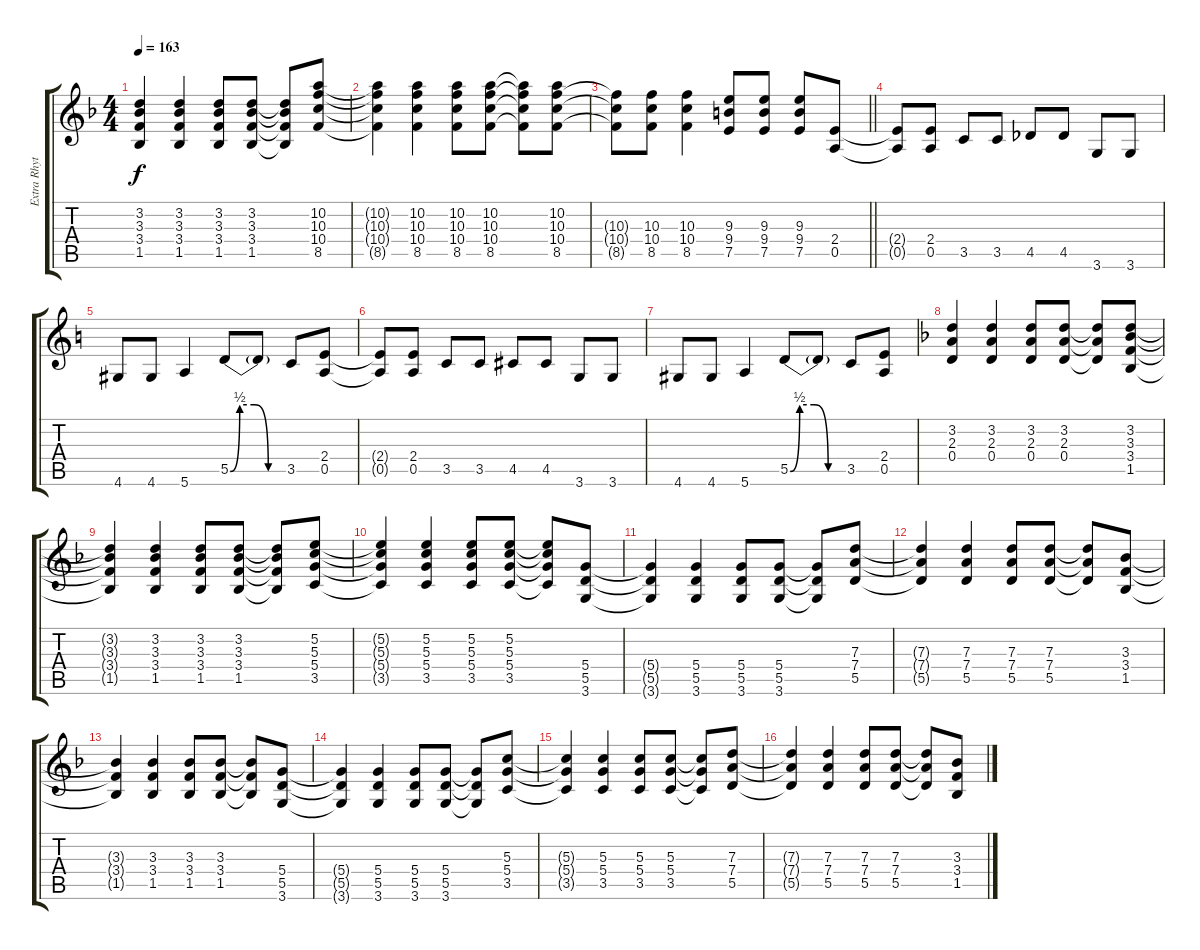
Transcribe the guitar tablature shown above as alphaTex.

\track ("Extra Rhythm" "Extra Rhyt") {instrument overdrivenguitar}
\staff {score tabs}
\tuning (E4 B3 G3 D3 A2 E2) {hide}
\ts (4 4)
\tempo 163
\clef g2
\ks f
(3.2{t} 3.3{t} 3.4{t} 1.5{t}).4{dy f} (3.2 3.3 3.4 1.5).4 (3.2 3.3 3.4 1.5).8 (3.2 3.3 3.4 1.5).8 (3.2{t} 3.3{t} 3.4{t} 1.5{t}).8 (10.2 10.3 10.4 8.5).8 |
(10.2{t} 10.3{t} 10.4{t} 8.5{t}).4 (10.2 10.3 10.4 8.5).4 (10.2 10.3 10.4 8.5).8 (10.2 10.3 10.4 8.5).8 (10.2{t} 10.3{t} 10.4{t} 8.5{t}).8 (10.2 10.3 10.4 8.5).8 |
\barLineRight lightlight
(10.3{t} 10.4{t} 8.5{t}).8 (10.3 10.4 8.5).8 (10.3 10.4 8.5).4 (9.3 9.4 7.5).8 (9.3 9.4 7.5).8 (9.3 9.4 7.5).8 (2.4 0.5).8 |
(2.4{t} 0.5{t}).8 (2.4 0.5).8 3.5.8 3.5.8 4.5.8 4.5.8 3.6.8 3.6.8 |
\ks c
4.6.8 4.6.8 5.6.4 5.5{be (custom 0 0 10 2 25 2 40 0 60 0)}.8 5.5{t}.8 3.5.8 (2.4 0.5).8 |
(2.4{t} 0.5{t}).8 (2.4 0.5).8 3.5.8 3.5.8 4.5.8 4.5.8 3.6.8 3.6.8 |
4.6.8 4.6.8 5.6.4 5.5{be (custom 0 0 10 2 25 2 40 0 60 0)}.8 5.5{t}.8 3.5.8 (2.4 0.5).8 |
\ks f
(3.2 2.3 0.4).4 (3.2 2.3 0.4).4 (3.2 2.3 0.4).8 (3.2 2.3 0.4).8 (3.2{t} 2.3{t} 0.4{t}).8 (3.2 3.3 3.4 1.5).8 |
(3.2{t} 3.3{t} 3.4{t} 1.5{t}).4 (3.2 3.3 3.4 1.5).4 (3.2 3.3 3.4 1.5).8 (3.2 3.3 3.4 1.5).8 (3.2{t} 3.3{t} 3.4{t} 1.5{t}).8 (5.2 5.3 5.4 3.5).8 |
(5.2{t} 5.3{t} 5.4{t} 3.5{t}).4 (5.2 5.3 5.4 3.5).4 (5.2 5.3 5.4 3.5).8 (5.2 5.3 5.4 3.5).8 (5.2{t} 5.3{t} 5.4{t} 3.5{t}).8 (5.4 5.5 3.6).8 |
(5.4{t} 5.5{t} 3.6{t}).4 (5.4 5.5 3.6).4 (5.4 5.5 3.6).8 (5.4 5.5 3.6).8 (5.4{t} 5.5{t} 3.6{t}).8 (7.3 7.4 5.5).8 |
(7.3{t} 7.4{t} 5.5{t}).4 (7.3 7.4 5.5).4 (7.3 7.4 5.5).8 (7.3 7.4 5.5).8 (7.3{t} 7.4{t} 5.5{t}).8 (3.3 3.4 1.5).8 |
(3.3{t} 3.4{t} 1.5{t}).4 (3.3 3.4 1.5).4 (3.3 3.4 1.5).8 (3.3 3.4 1.5).8 (3.3{t} 3.4{t} 1.5{t}).8 (5.4 5.5 3.6).8 |
(5.4{t} 5.5{t} 3.6{t}).4 (5.4 5.5 3.6).4 (5.4 5.5 3.6).8 (5.4 5.5 3.6).8 (5.4{t} 5.5{t} 3.6{t}).8 (5.3 5.4 3.5).8 |
(5.3{t} 5.4{t} 3.5{t}).4 (5.3 5.4 3.5).4 (5.3 5.4 3.5).8 (5.3 5.4 3.5).8 (5.3{t} 5.4{t} 3.5{t}).8 (7.3 7.4 5.5).8 |
(7.3{t} 7.4{t} 5.5{t}).4 (7.3 7.4 5.5).4 (7.3 7.4 5.5).8 (7.3 7.4 5.5).8 (7.3{t} 7.4{t} 5.5{t}).8 (3.3 3.4 1.5).8
